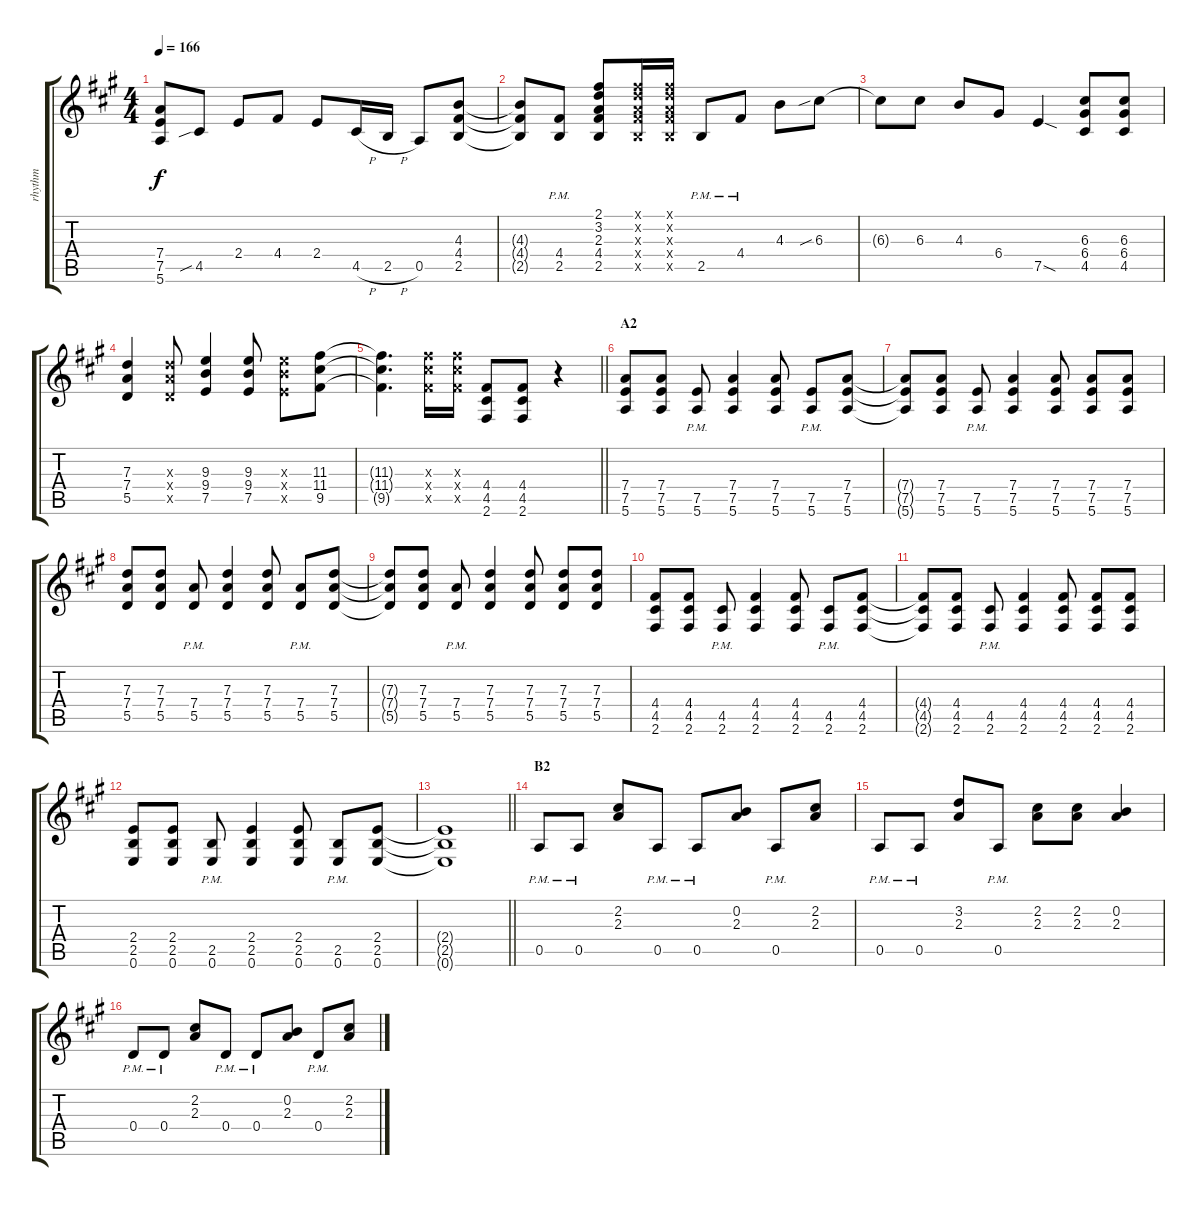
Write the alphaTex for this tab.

\track ("rhythm" "rhythm") {instrument distortionguitar}
\staff {score tabs}
\tuning (E4 B3 G3 D3 A2 E2) {hide}
\ts (4 4)
\tempo 166
\clef g2
\ks a
(7.4{t} 7.5{t} 5.6{t}).8{dy f} 4.5{sib}.8 2.4.8 4.4.8 2.4.8 4.5{h}.16 2.5{h}.16 0.5.8 (4.3 4.4 2.5).8 |
(4.3{t} 4.4{t} 2.5{t}).8 (4.4{pm} 2.5{pm}).8 (2.1 3.2 2.3 4.4 2.5).8 (2.1{x} 3.2{x} 2.3{x} 4.4{x} 2.5{x}).16 (2.1{x} 3.2{x} 2.3{x} 4.4{x} 2.5{x}).16 2.5{pm}.8 4.4{pm}.8 4.3.8 6.3{sib}.8 |
6.3{t}.8 6.3.8 4.3.8 6.4.8 7.5{sod}.4 (6.3 6.4 4.5).8 (6.3 6.4 4.5).8 |
(7.3 7.4 5.5).4 (7.3{x} 7.4{x} 5.5{x}).8 (9.3 9.4 7.5).4 (9.3 9.4 7.5).8 (9.3{x} 9.4{x} 7.5{x}).8 (11.3 11.4 9.5).8 |
\barLineRight lightlight
(11.3{t} 11.4{t} 9.5{t}).4{d} (11.3{x} 11.4{x} 9.5{x}).16 (11.3{x} 11.4{x} 9.5{x}).16 (4.4 4.5 2.6).8 (4.4 4.5 2.6).8 r.4 |
\section ("" "A2")
(7.4 7.5 5.6).8 (7.4 7.5 5.6).8 (7.5{pm} 5.6{pm}).8 (7.4 7.5 5.6).4 (7.4 7.5 5.6).8 (7.5{pm} 5.6{pm}).8 (7.4 7.5 5.6).8 |
(7.4{t} 7.5{t} 5.6{t}).8 (7.4 7.5 5.6).8 (7.5{pm} 5.6{pm}).8 (7.4 7.5 5.6).4 (7.4 7.5 5.6).8 (7.4 7.5 5.6).8 (7.4 7.5 5.6).8 |
(7.3 7.4 5.5).8 (7.3 7.4 5.5).8 (7.4{pm} 5.5{pm}).8 (7.3 7.4 5.5).4 (7.3 7.4 5.5).8 (7.4{pm} 5.5{pm}).8 (7.3 7.4 5.5).8 |
(7.3{t} 7.4{t} 5.5{t}).8 (7.3 7.4 5.5).8 (7.4{pm} 5.5{pm}).8 (7.3 7.4 5.5).4 (7.3 7.4 5.5).8 (7.3 7.4 5.5).8 (7.3 7.4 5.5).8 |
(4.4 4.5 2.6).8 (4.4 4.5 2.6).8 (4.5{pm} 2.6{pm}).8 (4.4 4.5 2.6).4 (4.4 4.5 2.6).8 (4.5{pm} 2.6{pm}).8 (4.4 4.5 2.6).8 |
(4.4{t} 4.5{t} 2.6{t}).8 (4.4 4.5 2.6).8 (4.5{pm} 2.6{pm}).8 (4.4 4.5 2.6).4 (4.4 4.5 2.6).8 (4.4 4.5 2.6).8 (4.4 4.5 2.6).8 |
(2.4 2.5 0.6).8 (2.4 2.5 0.6).8 (2.5{pm} 0.6{pm}).8 (2.4 2.5 0.6).4 (2.4 2.5 0.6).8 (2.5{pm} 0.6{pm}).8 (2.4 2.5 0.6).8 |
\barLineRight lightlight
(2.4{t} 2.5{t} 0.6{t}).1 |
\section ("" "B2")
0.5{pm}.8 0.5{pm}.8 (2.2 2.3).8 0.5{pm}.8 0.5{pm}.8 (0.2 2.3).8 0.5{pm}.8 (2.2 2.3).8 |
0.5{pm}.8 0.5{pm}.8 (3.2 2.3).8 0.5{pm}.8 (2.2 2.3).8 (2.2 2.3).8 (0.2 2.3).4 |
0.4{pm}.8 0.4{pm}.8 (2.2 2.3).8 0.4{pm}.8 0.4{pm}.8 (0.2 2.3).8 0.4{pm}.8 (2.2 2.3).8
